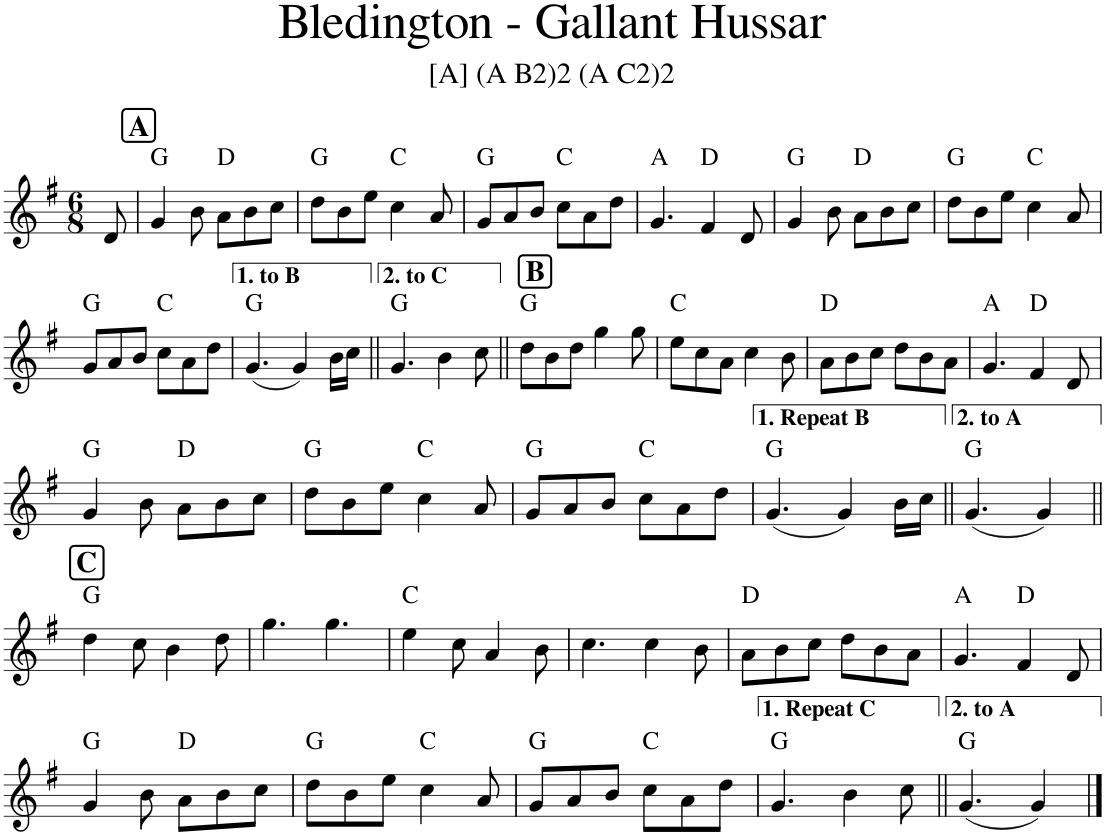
**kern	**harte
*part1	*part1
*staff1	*
*I"Piano	*
*I'Pno.	*
*clefG2	*
*k[f#]	*
*M6/8	*
=	=
8d/	.
!!LO:REH:place=s1:a:B:cj:fs=14:t=A
=1	=1
4g/	G:maj
8b\	.
8a\L	D:maj
8b\	.
8cc\J	.
=2	=2
8dd\L	G:maj
8b\	.
8ee\J	.
4cc\	C:maj
8a/	.
=3	=3
8g/L	G:maj
8a/	.
8b/J	.
8cc\L	C:maj
8a\	.
8dd\J	.
=4	=4
4.g/	A:maj
4f#/	D:maj
8d/	.
=5	=5
4g/	G:maj
8b\	.
8a\L	D:maj
8b\	.
8cc\J	.
=6	=6
8dd\L	G:maj
8b\	.
8ee\J	.
4cc\	C:maj
8a/	.
!!LO:LB:g=z
=7	=7
8g/L	G:maj
8a/	.
8b/J	.
8cc\L	C:maj
8a\	.
8dd\J	.
=8	=8
(4.g/	G:maj
4g/)	.
16b\LL	.
16cc\JJ	.
=9||	=9||
4.g/	G:maj
4b\	.
8cc\	.
!!LO:REH:place=s1:a:B:cj:fs=14:t=B
=10||	=10||
8dd\L	G:maj
8b\	.
8dd\J	.
4gg\	.
8gg\	.
=11	=11
8ee\L	C:maj
8cc\	.
8a\J	.
4cc\	.
8b\	.
=12	=12
8a\L	D:maj
8b\	.
8cc\J	.
8dd\L	.
8b\	.
8a\J	.
=13	=13
4.g/	A:maj
4f#/	D:maj
8d/	.
!!LO:LB:g=z
=14	=14
4g/	G:maj
8b\	.
8a\L	D:maj
8b\	.
8cc\J	.
=15	=15
8dd\L	G:maj
8b\	.
8ee\J	.
4cc\	C:maj
8a/	.
=16	=16
8g/L	G:maj
8a/	.
8b/J	.
8cc\L	C:maj
8a\	.
8dd\J	.
=17	=17
(4.g/	G:maj
4g/)	.
16b\LL	.
16cc\JJ	.
=18||	=18||
(4.g/	G:maj
4g/)	.
!!LO:LB:g=z
!!LO:REH:place=s1:a:B:cj:fs=14:t=C
=19||	=19||
4dd\	G:maj
8cc\	.
4b\	.
8dd\	.
=20	=20
4.gg\	.
4.gg\	.
=21	=21
4ee\	C:maj
8cc\	.
4a/	.
8b\	.
=22	=22
4.cc\	.
4cc\	.
8b\	.
=23	=23
8a\L	D:maj
8b\	.
8cc\J	.
8dd\L	.
8b\	.
8a\J	.
=24	=24
4.g/	A:maj
4f#/	D:maj
8d/	.
!!LO:LB:g=z
=25	=25
4g/	G:maj
8b\	.
8a\L	D:maj
8b\	.
8cc\J	.
=26	=26
8dd\L	G:maj
8b\	.
8ee\J	.
4cc\	C:maj
8a/	.
=27	=27
8g/L	G:maj
8a/	.
8b/J	.
8cc\L	C:maj
8a\	.
8dd\J	.
=28	=28
4.g/	G:maj
4b\	.
8cc\	.
=29||	=29||
(4.g/	G:maj
4g/)	.
==	==
*-	*-
